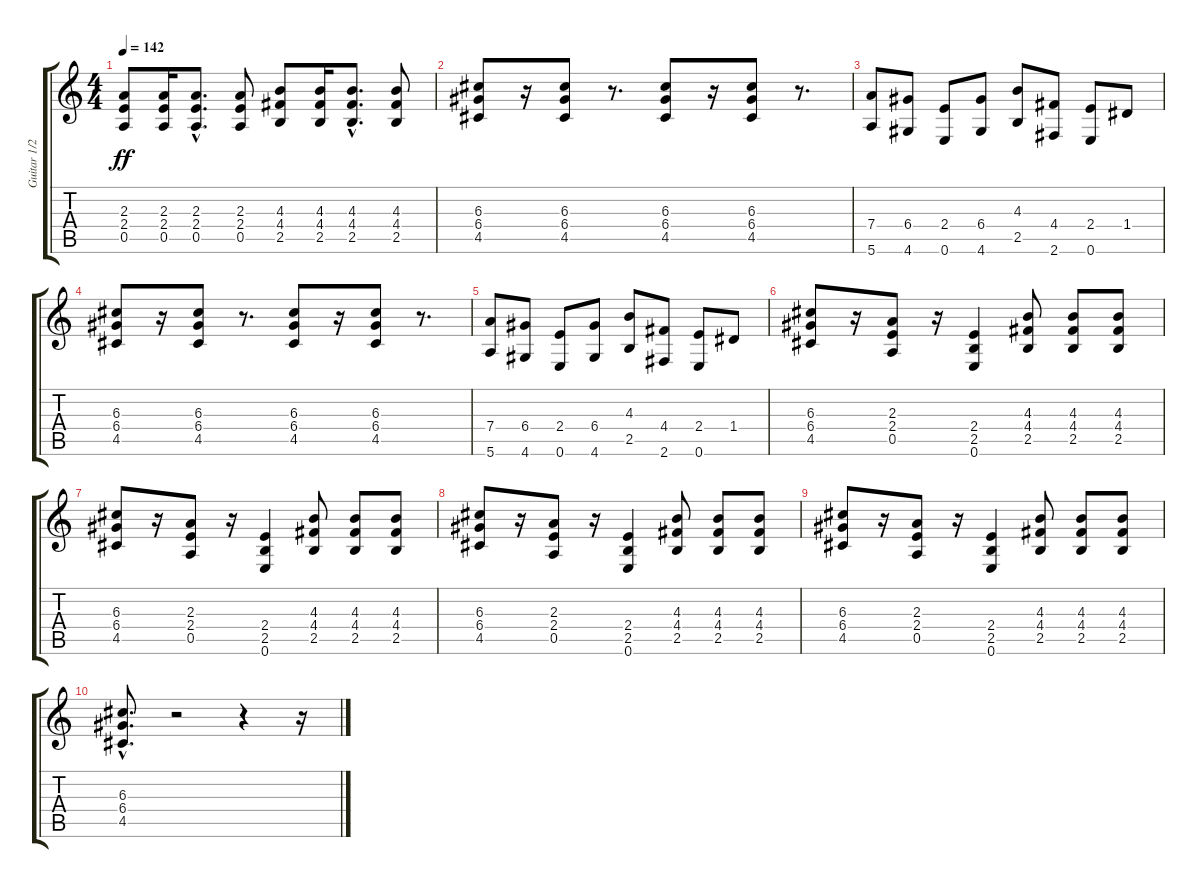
\track ("Guitar 1/2 - Brett Gurewitz/Greg Hetson" "Guitar 1/2") {instrument distortionguitar}
\staff {score tabs}
\tuning (E4 B3 G3 D3 A2 E2) {hide}
\ts (4 4)
\tempo 142
\clef g2
\ks c
(2.3 2.4 0.5).8{dy ff} (2.3 2.4 0.5).16 (2.3{hac} 2.4{hac} 0.5{hac}).8{d} (2.3 2.4 0.5).8 (4.3 4.4 2.5).8 (4.3 4.4 2.5).16 (4.3{hac} 4.4{hac} 2.5{hac}).8{d} (4.3 4.4 2.5).8 |
(6.3 6.4 4.5).8 r.16 (6.3 6.4 4.5).8 r.8{d} (6.3 6.4 4.5).8 r.16 (6.3 6.4 4.5).8 r.8{d} |
(7.4 5.6).8 (6.4 4.6).8 (2.4 0.6).8 (6.4 4.6).8 (4.3 2.5).8 (4.4 2.6).8 (2.4 0.6).8 1.4.8 |
(6.3 6.4 4.5).8 r.16 (6.3 6.4 4.5).8 r.8{d} (6.3 6.4 4.5).8 r.16 (6.3 6.4 4.5).8 r.8{d} |
(7.4 5.6).8 (6.4 4.6).8 (2.4 0.6).8 (6.4 4.6).8 (4.3 2.5).8 (4.4 2.6).8 (2.4 0.6).8 1.4.8 |
(6.3 6.4 4.5).8 r.16 (2.3 2.4 0.5).8 r.16 (2.4 2.5 0.6).4 (4.3 4.4 2.5).8 (4.3 4.4 2.5).8 (4.3 4.4 2.5).8 |
(6.3 6.4 4.5).8 r.16 (2.3 2.4 0.5).8 r.16 (2.4 2.5 0.6).4 (4.3 4.4 2.5).8 (4.3 4.4 2.5).8 (4.3 4.4 2.5).8 |
(6.3 6.4 4.5).8 r.16 (2.3 2.4 0.5).8 r.16 (2.4 2.5 0.6).4 (4.3 4.4 2.5).8 (4.3 4.4 2.5).8 (4.3 4.4 2.5).8 |
(6.3 6.4 4.5).8 r.16 (2.3 2.4 0.5).8 r.16 (2.4 2.5 0.6).4 (4.3 4.4 2.5).8 (4.3 4.4 2.5).8 (4.3 4.4 2.5).8 |
(6.3{hac} 6.4{hac} 4.5{hac}).8{d} r.2 r.4 r.16
